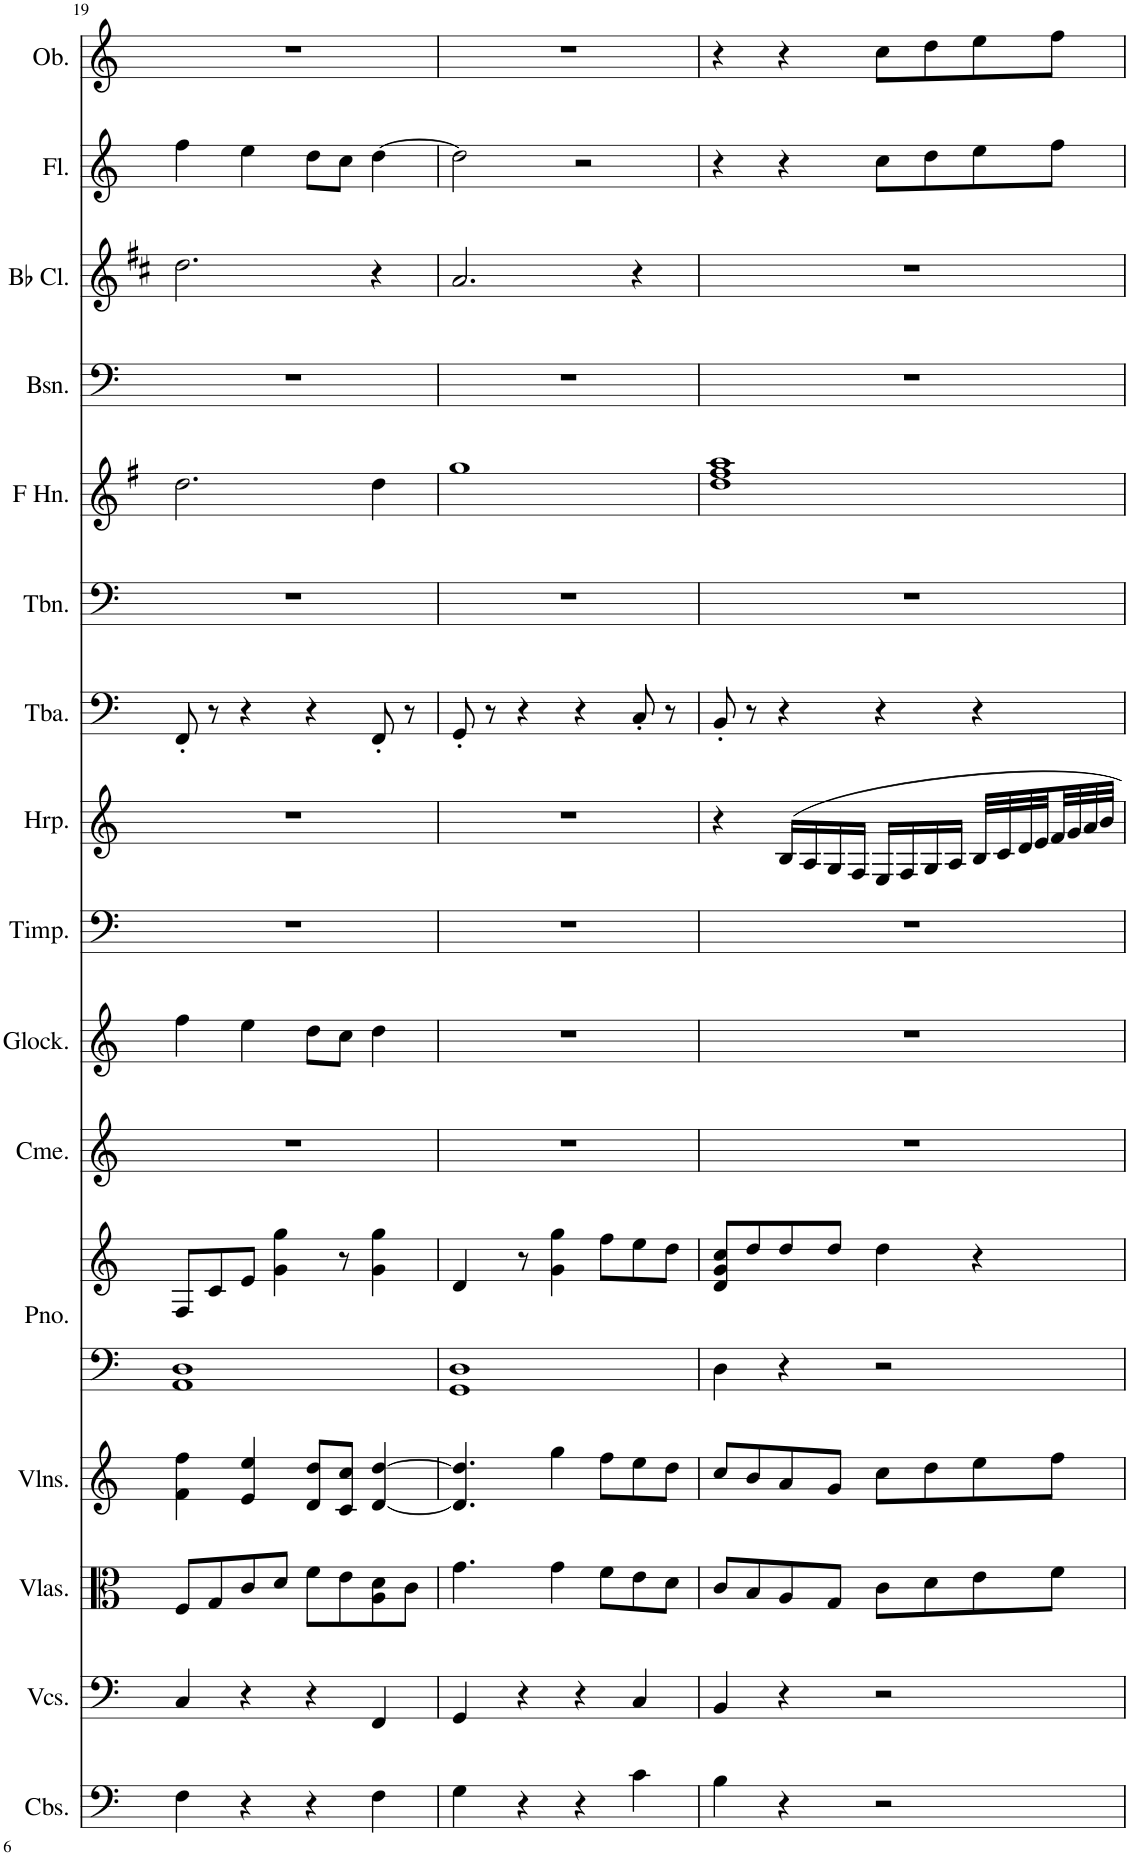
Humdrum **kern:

**kern	**kern	**kern	**kern	**kern	**kern	**kern	**kern	**kern	**kern	**kern	**kern	**kern	**kern	**kern	**kern	**kern
*part16	*part15	*part14	*part13	*part12	*part12	*part11	*part10	*part9	*part8	*part7	*part6	*part5	*part4	*part3	*part2	*part1
*staff17	*staff16	*staff15	*staff14	*staff13	*staff12	*staff11	*staff10	*staff9	*staff8	*staff7	*staff6	*staff5	*staff4	*staff3	*staff2	*staff1
*I"Contrabasses	*I"Violoncellos	*I"Violas	*I"Violins	*I"Piano	*	*I"Chimes	*I"Glockenspiel	*I"Timpani	*I"Harp	*I"Tuba	*I"Trombone	*I"Horn in F	*I"Bassoon	*I"Bb Clarinet	*I"Flute	*I"Oboe
*I'Cbs.	*I'Vcs.	*I'Vlas.	*I'Vlns.	*I'Pno.	*	*I'Cme.	*I'Glock.	*I'Timp.	*I'Hrp.	*I'Tba.	*I'Tbn.	*	*I'Bsn.	*I'Bb Cl.	*I'Fl.	*I'Ob.
!!LO:PB:g=z
*clefF4	*clefF4	*clefC3	*clefG2	*clefF4	*clefG2	*clefG2	*clefG2	*clefF4	*clefG2	*clefF4	*clefF4	*clefG2	*clefF4	*clefG2	*clefG2	*clefG2
*Trd7c12	*	*	*	*	*	*	*Trd-14c-24	*	*	*	*	*Trd4c7	*	*Trd1c2	*	*
*k[]	*k[]	*k[]	*k[]	*k[]	*k[]	*k[]	*k[]	*k[]	*k[]	*k[]	*k[]	*k[f#]	*k[]	*k[f#c#]	*k[]	*k[]
*M4/4	*M4/4	*M4/4	*M4/4	*M4/4	*M4/4	*M4/4	*M4/4	*M4/4	*M4/4	*M4/4	*M4/4	*M4/4	*M4/4	*M4/4	*M4/4	*M4/4
=19	=19	=19	=19	=19	=19	=19	=19	=19	=19	=19	=19	=19	=19	=19	=19	=19
4F\	4C/	8F/L	4f\ 4ff\	1AA 1D	8F/L	1r	4ff\	1r	1r	8FF'/	1r	2.dd\	1r	2.dd\	4ff\	1r
.	.	8G/	.	.	8c/	.	.	.	.	8r	.	.	.	.	.	.
4r	4r	8c/	4e/ 4ee/	.	8e/J	.	4ee\	.	.	4r	.	.	.	.	4ee\	.
.	.	8d/J	.	.	4g\ 4gg\	.	.	.	.	.	.	.	.	.	.	.
4r	4r	8f\L	8d/ 8dd/L	.	.	.	8dd\L	.	.	4r	.	.	.	.	8dd\L	.
.	.	8e\	8c/ 8cc/J	.	8r	.	8cc\J	.	.	.	.	.	.	.	8cc\J	.
4F\	4FF/	8A\ 8d\	[4d/ [4dd/	.	4g\ 4gg\	.	4dd\	.	.	8FF'/	.	4dd\	.	4r	[4dd\	.
.	.	8c\J	.	.	.	.	.	.	.	8r	.	.	.	.	.	.
=20	=20	=20	=20	=20	=20	=20	=20	=20	=20	=20	=20	=20	=20	=20	=20	=20
4G\	4GG/	4.g\	4.d/] 4.dd/]	1GG 1D	4d/	1r	1r	1r	1r	8GG'/	1r	1gg	1r	2.a/	2dd\]	1r
.	.	.	.	.	.	.	.	.	.	8r	.	.	.	.	.	.
4r	4r	.	.	.	8r	.	.	.	.	4r	.	.	.	.	.	.
.	.	4g\	4gg\	.	4g\ 4gg\	.	.	.	.	.	.	.	.	.	.	.
4r	4r	.	.	.	.	.	.	.	.	4r	.	.	.	.	2r	.
.	.	8f\L	8ff\L	.	8ff\L	.	.	.	.	.	.	.	.	.	.	.
4c\	4C/	8e\	8ee\	.	8ee\	.	.	.	.	8C'/	.	.	.	4r	.	.
.	.	8d\J	8dd\J	.	8dd\J	.	.	.	.	8r	.	.	.	.	.	.
=21	=21	=21	=21	=21	=21	=21	=21	=21	=21	=21	=21	=21	=21	=21	=21	=21
4B\	4BB/	8c/L	8cc/L	4D\	8d/ 8g/ 8cc/L	1r	1r	1r	4r	8BB'/	1r	1dd 1ff# 1aa	1r	1r	4r	4r
.	.	8B/	8b/	.	8dd/	.	.	.	.	8r	.	.	.	.	.	.
4r	4r	8A/	8a/	4r	8dd/	.	.	.	16B/LL	4r	.	.	.	.	4r	4r
.	.	.	.	.	.	.	.	.	16A/	.	.	.	.	.	.	.
.	.	8G/J	8g/J	.	8dd/J	.	.	.	16G/	.	.	.	.	.	.	.
.	.	.	.	.	.	.	.	.	16F/JJ	.	.	.	.	.	.	.
2r	2r	8c\L	8cc\L	2r	4dd\	.	.	.	16E/LL	4r	.	.	.	.	8cc\L	8cc\L
.	.	.	.	.	.	.	.	.	16F/	.	.	.	.	.	.	.
.	.	8d\	8dd\	.	.	.	.	.	16G/	.	.	.	.	.	8dd\	8dd\
.	.	.	.	.	.	.	.	.	16A/JJ	.	.	.	.	.	.	.
.	.	8e\	8ee\	.	4r	.	.	.	32B/LLL	4r	.	.	.	.	8ee\	8ee\
.	.	.	.	.	.	.	.	.	32c/	.	.	.	.	.	.	.
.	.	.	.	.	.	.	.	.	32d/	.	.	.	.	.	.	.
.	.	.	.	.	.	.	.	.	32e/	.	.	.	.	.	.	.
.	.	8f\J	8ff\J	.	.	.	.	.	32f/	.	.	.	.	.	8ff\J	8ff\J
.	.	.	.	.	.	.	.	.	32g/	.	.	.	.	.	.	.
.	.	.	.	.	.	.	.	.	32a/	.	.	.	.	.	.	.
.	.	.	.	.	.	.	.	.	32b/JJJ	.	.	.	.	.	.	.
=	=	=	=	=	=	=	=	=	=	=	=	=	=	=	=	=
*-	*-	*-	*-	*-	*-	*-	*-	*-	*-	*-	*-	*-	*-	*-	*-	*-
